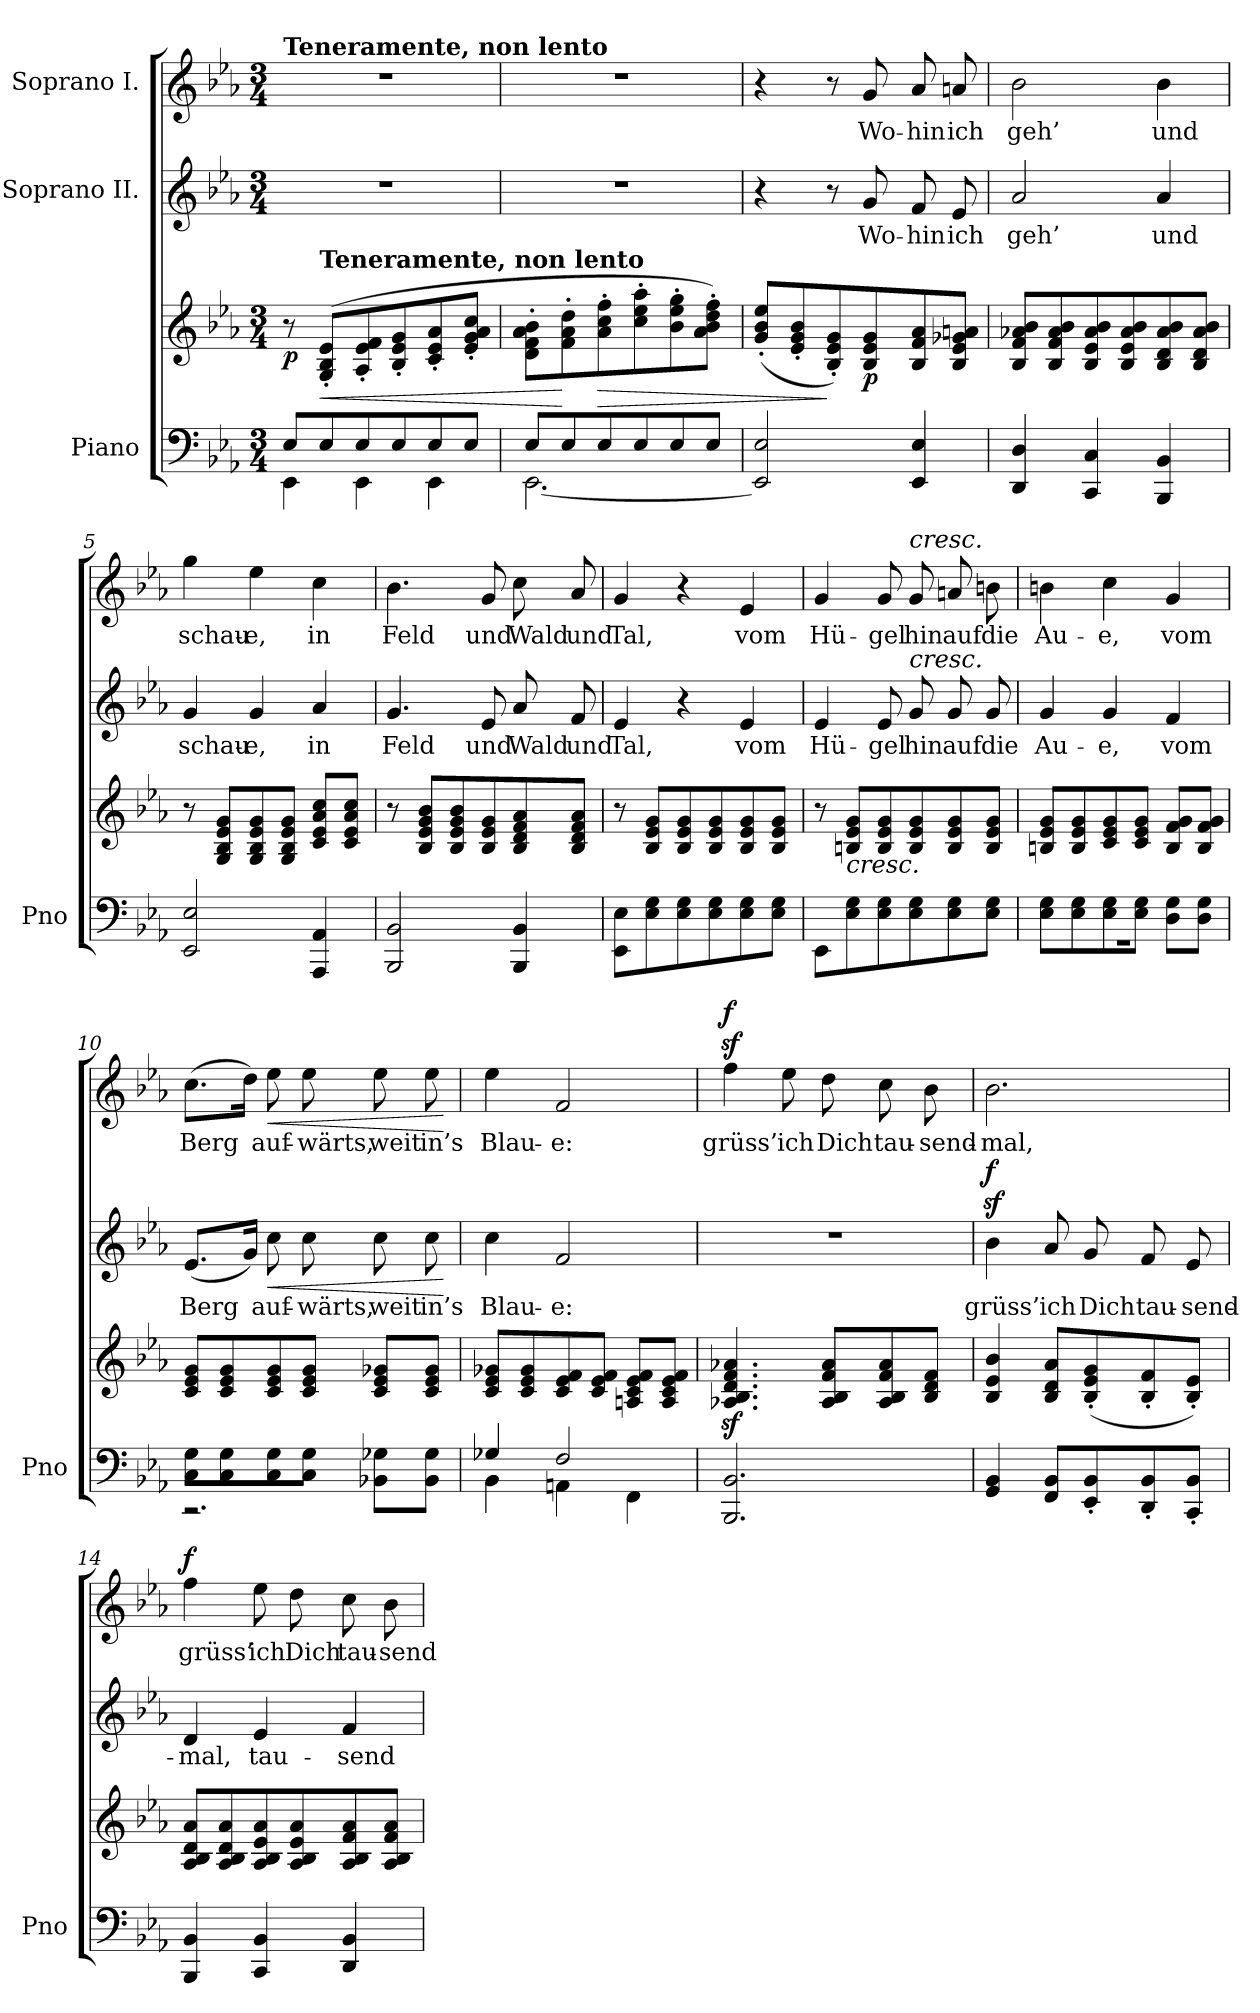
**kern	**kern	**dynam	**kern	**text	**dynam	**kern	**text	**dynam
*part3	*part3	*part3	*part2	*part2	*part2	*part1	*part1	*part1
*staff4	*staff3	*staff3/4	*staff2	*staff2	*staff2	*staff1	*staff1	*staff1
*I"Piano	*	*	*I"Soprano II.	*	*	*I"Soprano I.	*	*
*I'Pno	*	*	*	*	*	*	*	*
*clefF4	*clefG2	*	*clefG2	*	*	*clefG2	*	*
*k[b-e-a-]	*k[b-e-a-]	*	*k[b-e-a-]	*	*	*k[b-e-a-]	*	*
*M3/4	*M3/4	*	*M3/4	*	*	*M3/4	*	*
=1	=1	=1	=1	=1	=1	=1	=1	=1
*^	*	*	*	*	*	*	*	*
!	!	!	!	!	!	!	!LO:TX:a:B:t=Teneramente, non lento	!	!
!	!	!	!LO:DY:b	!	!	!	!	!	!
8E-/L	4EE-\	8r	p	2.r	.	.	2.r	.	.
!	!	!LO:TX:a:B:t=Teneramente, non lento	!	!	!	!	!	!	!
!	!	!	!LO:HP:b	!	!	!	!	!	!
8E-/	.	(>8G/' 8B-/' 8e-/'L	<	.	.	.	.	.	.
8E-/	4EE-\	8A-/' 8e-/' 8f/'	.	.	.	.	.	.	.
8E-/	.	8B-/' 8e-/' 8g/'	.	.	.	.	.	.	.
8E-/	4EE-\	8c/' 8e-/' 8a-/'	.	.	.	.	.	.	.
8E-/J	.	8e-/' 8g/' 8a-/' 8cc/'J	.	.	.	.	.	.	.
=2	=2	=2	=2	=2	=2	=2	=2	=2	=2
8E-/L	[2.EE-\	8d\' 8f\' 8a-\' 8b-\'L	.	2.r	.	.	2.r	.	.
8E-/	.	8f\' 8a-\' 8dd\'	[	.	.	.	.	.	.
!	!	!	!LO:HP:b	!	!	!	!	!	!
8E-/	.	8a-\' 8cc\' 8ff\'	>	.	.	.	.	.	.
8E-/	.	8cc\' 8ee-\' 8aa-\'	.	.	.	.	.	.	.
8E-/	.	8b-\' 8ee-\' 8gg\'	.	.	.	.	.	.	.
8E-/J	.	8a-\' 8b-\' 8dd\' 8ff\'J)	.	.	.	.	.	.	.
*v	*v	*	*	*	*	*	*	*	*
=3	=3	=3	=3	=3	=3	=3	=3	=3
2EE-/] 2E-/	(<8g/' 8b-/' 8ee-/'L	.	4r	.	.	4r	.	.
.	8e-/' 8g/' 8b-/'	.	.	.	.	.	.	.
.	8B-/' 8e-/' 8g/')	]	8r	.	.	8r	.	.
!	!	!LO:DY:b	!	!LO:LY:b	!	!	!LO:LY:b	!
.	8B-/ 8e-/ 8g/	p	8g/	Wo-	.	8g/	Wo-	.
!	!	!	!	!LO:LY:b	!	!	!LO:LY:b	!
4EE-/ 4E-/	8B-/ 8f/ 8a-/	.	8f/	-hin	.	8a-/	-hin	.
!	!	!	!	!LO:LY:b	!	!	!LO:LY:b	!
.	8B-/ 8e-/ 8g-X/ 8an/J	.	8e-/	ich	.	8an/	ich	.
=4	=4	=4	=4	=4	=4	=4	=4	=4
!	!	!	!	!LO:LY:b	!	!	!LO:LY:b	!
4DD/ 4D/	8B-/ 8f/ 8a-X/ 8b-/L	.	2a-/	geh’	.	2b-\	geh’	.
.	8B-/ 8f/ 8a-/ 8b-/	.	.	.	.	.	.	.
4CC/ 4C/	8B-/ 8e-/ 8a-/ 8b-/	.	.	.	.	.	.	.
.	8B-/ 8e-/ 8a-/ 8b-/	.	.	.	.	.	.	.
!	!	!	!	!LO:LY:b	!	!	!LO:LY:b	!
4BBB-/ 4BB-/	8B-/ 8d/ 8a-/ 8b-/	.	4a-/	und	.	4b-\	und	.
.	8B-/ 8d/ 8a-/ 8b-/J	.	.	.	.	.	.	.
!!LO:LB:g=z
=5	=5	=5	=5	=5	=5	=5	=5	=5
*	*	*	*	*	*	*MM84	*	*
!	!	!	!	!LO:LY:b	!	!	!LO:LY:b	!
2EE-/ 2E-/	8r	.	4g/	schau-	.	4gg\	schau-	.
.	8G/ 8B-/ 8e-/ 8g/L	.	.	.	.	.	.	.
!	!	!	!	!LO:LY:b	!	!	!LO:LY:b	!
.	8G/ 8B-/ 8e-/ 8g/	.	4g/	-e,	.	4ee-\	-e,	.
.	8G/ 8B-/ 8e-/ 8g/J	.	.	.	.	.	.	.
!	!	!	!	!LO:LY:b	!	!	!LO:LY:b	!
4AAA-/ 4AA-/	8c/ 8e-/ 8a-/ 8cc/L	.	4a-/	in	.	4cc\	in	.
.	8c/ 8e-/ 8a-/ 8cc/J	.	.	.	.	.	.	.
=6	=6	=6	=6	=6	=6	=6	=6	=6
*	*	*	*	*	*	*MM86	*	*
!	!	!	!	!LO:LY:b	!	!	!LO:LY:b	!
2BBB-/ 2BB-/	8r	.	4.g/	Feld	.	4.b-\	Feld	.
.	8B-/ 8e-/ 8g/ 8b-/L	.	.	.	.	.	.	.
.	8B-/ 8e-/ 8g/ 8b-/	.	.	.	.	.	.	.
!	!	!	!	!LO:LY:b	!	!	!LO:LY:b	!
.	8B-/ 8e-/ 8g/	.	8e-/	und	.	8g/	und	.
*	*	*	*	*	*	*MM88	*	*
!	!	!	!	!LO:LY:b	!	!	!LO:LY:b	!
4BBB-/ 4BB-/	8B-/ 8d/ 8f/ 8a-/	.	8a-/	Wald	.	8cc\	Wald	.
!	!	!	!	!LO:LY:b	!	!	!LO:LY:b	!
.	8B-/ 8d/ 8f/ 8a-/J	.	8f/	und	.	8a-/	und	.
=7	=7	=7	=7	=7	=7	=7	=7	=7
!	!	!	!	!LO:LY:b	!	!	!LO:LY:b	!
8EE-\ 8E-\L	8r	.	4e-/	Tal,	.	4g/	Tal,	.
8E-\ 8G\	8B-/ 8e-/ 8g/L	.	.	.	.	.	.	.
8E-\ 8G\	8B-/ 8e-/ 8g/	.	4r	.	.	4r	.	.
8E-\ 8G\	8B-/ 8e-/ 8g/	.	.	.	.	.	.	.
!	!	!	!	!LO:LY:b	!	!	!LO:LY:b	!
8E-\ 8G\	8B-/ 8e-/ 8g/	.	4e-/	vom	.	4e-/	vom	.
8E-\ 8G\J	8B-/ 8e-/ 8g/J	.	.	.	.	.	.	.
=8	=8	=8	=8	=8	=8	=8	=8	=8
*	*	*	*	*	*	*MM90	*	*
!	!	!	!	!LO:LY:b	!	!	!LO:LY:b	!
8EE-\L	8r	.	4e-/	Hü-	.	4g/	Hü-	.
!	!LO:TX:b:i:t=cresc.	!	!	!	!	!	!	!
8E-\ 8G\	8Bn/ 8e-/ 8g/L	.	.	.	.	.	.	.
!	!	!	!	!LO:LY:b	!	!	!LO:LY:b	!
8E-\ 8G\	8B/ 8e-/ 8g/	.	8e-/	gel	.	8g/	gel	.
!	!	!	!	!	!	!LO:TX:a:i:t=cresc.	!	!
!	!	!	!LO:TX:a:i:t=cresc.	!	!	!	!	!
!	!	!	!	!LO:LY:b	!	!	!LO:LY:b	!
8E-\ 8G\	8B/ 8e-/ 8g/	.	8g/	hin	.	8g/	hin	.
!	!	!	!	!LO:LY:b	!	!	!LO:LY:b	!
8E-\ 8G\	8B/ 8e-/ 8g/	.	8g/	auf	.	8an/	auf	.
!	!	!	!	!LO:LY:b	!	!	!LO:LY:b	!
8E-\ 8G\J	8B/ 8e-/ 8g/J	.	8g/	die	.	8bn\	die	.
=9	=9	=9	=9	=9	=9	=9	=9	=9
*^	*	*	*	*	*	*	*	*
!	!	!	!	!	!LO:LY:b	!	!	!LO:LY:b	!
8E-\ 8G\L	2.r	8Bn/ 8e-/ 8g/L	.	4g/	Au-	.	4bn\	Au-	.
8E-\ 8G\	.	8B/ 8e-/ 8g/	.	.	.	.	.	.	.
!	!	!	!	!	!LO:LY:b	!	!	!LO:LY:b	!
8E-\ 8G\	.	8c/ 8e-/ 8g/	.	4g/	-e,	.	4cc\	-e,	.
8E-\ 8G\J	.	8c/ 8e-/ 8g/J	.	.	.	.	.	.	.
!	!	!	!	!	!LO:LY:b	!	!	!LO:LY:b	!
8D\ 8G\L	.	8B/ 8f/ 8g/L	.	4f/	vom	.	4g/	vom	.
8D\ 8G\J	.	8B/ 8f/ 8g/J	.	.	.	.	.	.	.
!!LO:LB:g=z
=10	=10	=10	=10	=10	=10	=10	=10	=10	=10
!	!	!	!	!	!LO:LY:b	!	!	!LO:LY:b	!
8C\ 8G\L	2.r	8c/ 8e-/ 8g/L	.	(<8.e-/L	Berg	.	(>8.cc\L	Berg	.
8C\ 8G\	.	8c/ 8e-/ 8g/	.	.	.	.	.	.	.
.	.	.	.	16g/Jk)	.	.	16dd\Jk)	.	.
!	!	!	!	!	!LO:LY:b	!LO:HP:b	!	!LO:LY:b	!LO:HP:b
8C\ 8G\	.	8c/ 8e-/ 8g/	.	8cc\	auf-	<	8ee-\	auf-	<
!	!	!	!	!	!LO:LY:b	!	!	!LO:LY:b	!
8C\ 8G\J	.	8c/ 8e-/ 8g/J	.	8cc\	-wärts,	.	8ee-\	-wärts,	.
!	!	!	!	!	!LO:LY:b	!	!	!LO:LY:b	!
8BB-X\ 8G-X\L	.	8c/ 8e-/ 8g-X/L	.	8cc\	weit	.	8ee-\	weit	.
!	!	!	!	!	!LO:LY:b	!	!	!LO:LY:b	!
8BB-\ 8G-\J	.	8c/ 8e-/ 8g-/J	.	8cc\	in’s	.	8ee-\	in’s	.
*v	*v	*	*	*	*	*	*	*	*
.	.	.	.	.	[	.	.	[
=11	=11	=11	=11	=11	=11	=11	=11	=11
*^	*	*	*	*	*	*	*	*
!	!	!	!	!	!LO:LY:b	!	!	!LO:LY:b	!
4G-X/	4BB-\	8c/ 8e-/ 8g-X/L	.	4cc\	Blau-	.	4ee-\	Blau-	.
.	.	8c/ 8e-/ 8g-/	.	.	.	.	.	.	.
!	!	!	!	!	!LO:LY:b	!	!	!LO:LY:b	!
2F/	4AAn\	8c/ 8e-/ 8f/	.	2f/	-e:	.	2f/	e:	.
.	.	8c/ 8e-/ 8f/J	.	.	.	.	.	.	.
.	4FF\	8An/ 8c/ 8e-/ 8f/L	.	.	.	.	.	.	.
.	.	8A/ 8c/ 8e-/ 8f/J	.	.	.	.	.	.	.
*v	*v	*	*	*	*	*	*	*	*
=12	=12	=12	=12	=12	=12	=12	=12	=12
!	!	!	!	!	!	!	!LO:LY:b	!LO:DY:b
2.BBB-/ 2.BB-/	4.A-X/z< 4.B-/z< 4.d/z< 4.f/z< 4.a-X/z<	.	2.r	.	.	4ffz>\	grüss’	f
!	!	!	!	!	!	!	!LO:LY:b	!
.	.	.	.	.	.	8ee-\	ich	.
!	!	!	!	!	!	!	!LO:LY:b	!
.	8A-/ 8B-/ 8f/ 8a-/L	.	.	.	.	8dd\	Dich	.
!	!	!	!	!	!	!	!LO:LY:b	!
.	8A-/ 8B-/ 8f/ 8a-/	.	.	.	.	8cc\	tau-	.
!	!	!	!	!	!	!	!LO:LY:b	!
.	8B-/ 8d/ 8f/J	.	.	.	.	8b-\	-send-	.
=13	=13	=13	=13	=13	=13	=13	=13	=13
*	*	*	*	*	*	*MM88	*	*
!	!	!	!	!LO:LY:b	!LO:DY:b	!	!LO:LY:b	!
4GG/ 4BB-/	4B-/ 4e-/ 4b-/	.	4b-z>\	grüss’	f	2.b-\	-mal,	.
!	!	!	!	!LO:LY:b	!	!	!	!
8FF/ 8BB-/L	8B-/ 8d/ 8a-/L	.	8a-/	ich	.	.	.	.
!	!	!	!	!LO:LY:b	!	!	!	!
8EE-/' 8BB-/'	(<8B-/' 8e-/' 8g/'	.	8g/	Dich	.	.	.	.
!	!	!	!	!LO:LY:b	!	!	!	!
8DD/' 8BB-/'	8B-/' 8f/'	.	8f/	tau-	.	.	.	.
!	!	!	!	!LO:LY:b	!	!	!	!
8CC/' 8BB-/'J	8B-/' 8e-/'J)	.	8e-/	-send-	.	.	.	.
!!LO:LB:g=z
=14	=14	=14	=14	=14	=14	=14	=14	=14
*	*	*	*	*	*	*MM86	*	*
!	!	!	!	!LO:LY:b	!	!	!LO:LY:b	!LO:DY:a
4BBB-/ 4BB-/	8A-/ 8B-/ 8d/ 8a-/L	.	4d/	-mal,	.	4ff\	grüss’	f
.	8A-/ 8B-/ 8d/ 8a-/	.	.	.	.	.	.	.
!	!	!	!	!LO:LY:b	!	!	!LO:LY:b	!
4CC/ 4BB-/	8A-/ 8B-/ 8e-/ 8a-/	.	4e-/	tau-	.	8ee-\	ich	.
!	!	!	!	!	!	!	!LO:LY:b	!
.	8A-/ 8B-/ 8e-/ 8a-/	.	.	.	.	8dd\	Dich	.
!	!	!	!	!LO:LY:b	!	!	!LO:LY:b	!
4DD/ 4BB-/	8A-/ 8B-/ 8f/ 8a-/	.	4f/	-send-	.	8cc\	tau-	.
!	!	!	!	!	!	!	!LO:LY:b	!
.	8A-/ 8B-/ 8f/ 8a-/J	.	.	.	.	8b-\	-send-	.
=	=	=	=	=	=	=	=	=
*-	*-	*-	*-	*-	*-	*-	*-	*-
